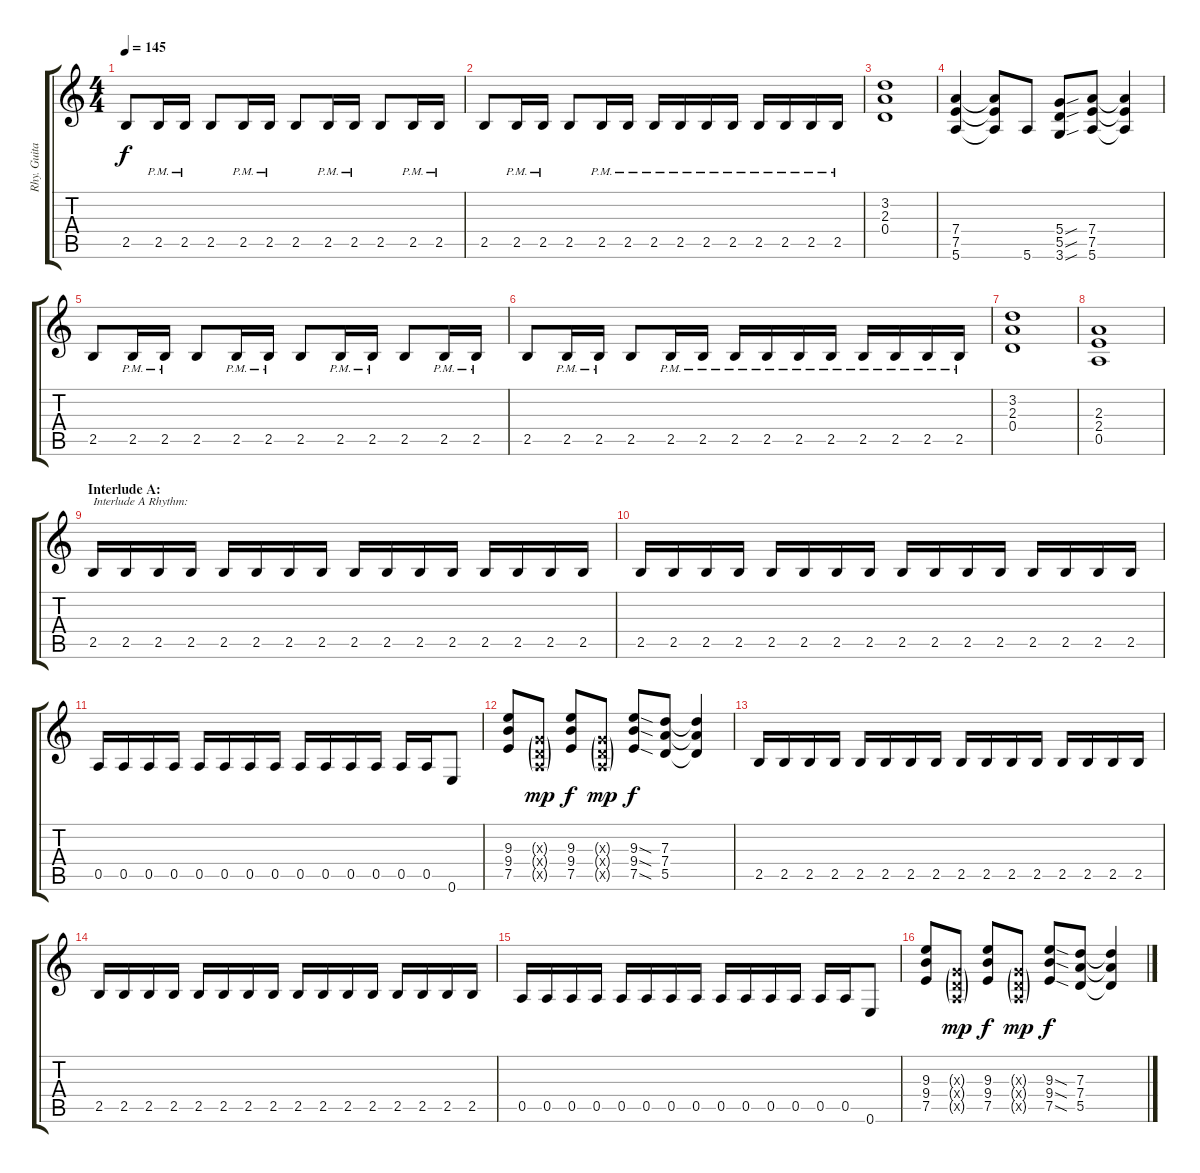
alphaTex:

\track ("Rhy. Guitar 1" "Rhy. Guita") {instrument distortionguitar}
\staff {score tabs}
\tuning (E4 B3 G3 D3 A2 E2) {hide}
\ts (4 4)
\tempo 145
\clef g2
\ks c
2.5.8{dy f} 2.5{pm}.16 2.5{pm}.16 2.5.8 2.5{pm}.16 2.5{pm}.16 2.5.8 2.5{pm}.16 2.5{pm}.16 2.5.8 2.5{pm}.16 2.5{pm}.16 |
2.5.8 2.5{pm}.16 2.5{pm}.16 2.5.8 2.5{pm}.16 2.5{pm}.16 2.5{pm}.16 2.5{pm}.16 2.5{pm}.16 2.5{pm}.16 2.5{pm}.16 2.5{pm}.16 2.5{pm}.16 2.5{pm}.16 |
(3.2 2.3 0.4).1 |
(7.4 7.5 5.6).4 (7.4{t} 7.5{t} 5.6{t}).8 5.6.8 (5.4{sou} 5.5{sou} 3.6{sou}).8 (7.4 7.5 5.6).8 (7.4{t} 7.5{t} 5.6{t}).4 |
2.5.8 2.5{pm}.16 2.5{pm}.16 2.5.8 2.5{pm}.16 2.5{pm}.16 2.5.8 2.5{pm}.16 2.5{pm}.16 2.5.8 2.5{pm}.16 2.5{pm}.16 |
2.5.8 2.5{pm}.16 2.5{pm}.16 2.5.8 2.5{pm}.16 2.5{pm}.16 2.5{pm}.16 2.5{pm}.16 2.5{pm}.16 2.5{pm}.16 2.5{pm}.16 2.5{pm}.16 2.5{pm}.16 2.5{pm}.16 |
(3.2 2.3 0.4).1 |
(2.3 2.4 0.5).1 |
\section ("" "Interlude A:")
2.5.16{txt "Interlude A Rhythm:"} 2.5.16 2.5.16 2.5.16 2.5.16 2.5.16 2.5.16 2.5.16 2.5.16 2.5.16 2.5.16 2.5.16 2.5.16 2.5.16 2.5.16 2.5.16 |
2.5.16 2.5.16 2.5.16 2.5.16 2.5.16 2.5.16 2.5.16 2.5.16 2.5.16 2.5.16 2.5.16 2.5.16 2.5.16 2.5.16 2.5.16 2.5.16 |
0.5.16 0.5.16 0.5.16 0.5.16 0.5.16 0.5.16 0.5.16 0.5.16 0.5.16 0.5.16 0.5.16 0.5.16 0.5.16 0.5.16 0.6.8 |
(9.3 9.4 7.5).8 (0.3{g x} 0.4{g x} 0.5{g x}).8{dy mp} (9.3 9.4 7.5).8{dy f} (0.3{g x} 0.4{g x} 0.5{g x}).8{dy mp} (9.3{sod} 9.4{sod} 7.5{sod}).8{dy f} (7.3 7.4 5.5).8 (7.3{t} 7.4{t} 5.5{t}).4 |
2.5.16 2.5.16 2.5.16 2.5.16 2.5.16 2.5.16 2.5.16 2.5.16 2.5.16 2.5.16 2.5.16 2.5.16 2.5.16 2.5.16 2.5.16 2.5.16 |
2.5.16 2.5.16 2.5.16 2.5.16 2.5.16 2.5.16 2.5.16 2.5.16 2.5.16 2.5.16 2.5.16 2.5.16 2.5.16 2.5.16 2.5.16 2.5.16 |
0.5.16 0.5.16 0.5.16 0.5.16 0.5.16 0.5.16 0.5.16 0.5.16 0.5.16 0.5.16 0.5.16 0.5.16 0.5.16 0.5.16 0.6.8 |
(9.3 9.4 7.5).8 (0.3{g x} 0.4{g x} 0.5{g x}).8{dy mp} (9.3 9.4 7.5).8{dy f} (0.3{g x} 0.4{g x} 0.5{g x}).8{dy mp} (9.3{sod} 9.4{sod} 7.5{sod}).8{dy f} (7.3 7.4 5.5).8 (7.3{t} 7.4{t} 5.5{t}).4
